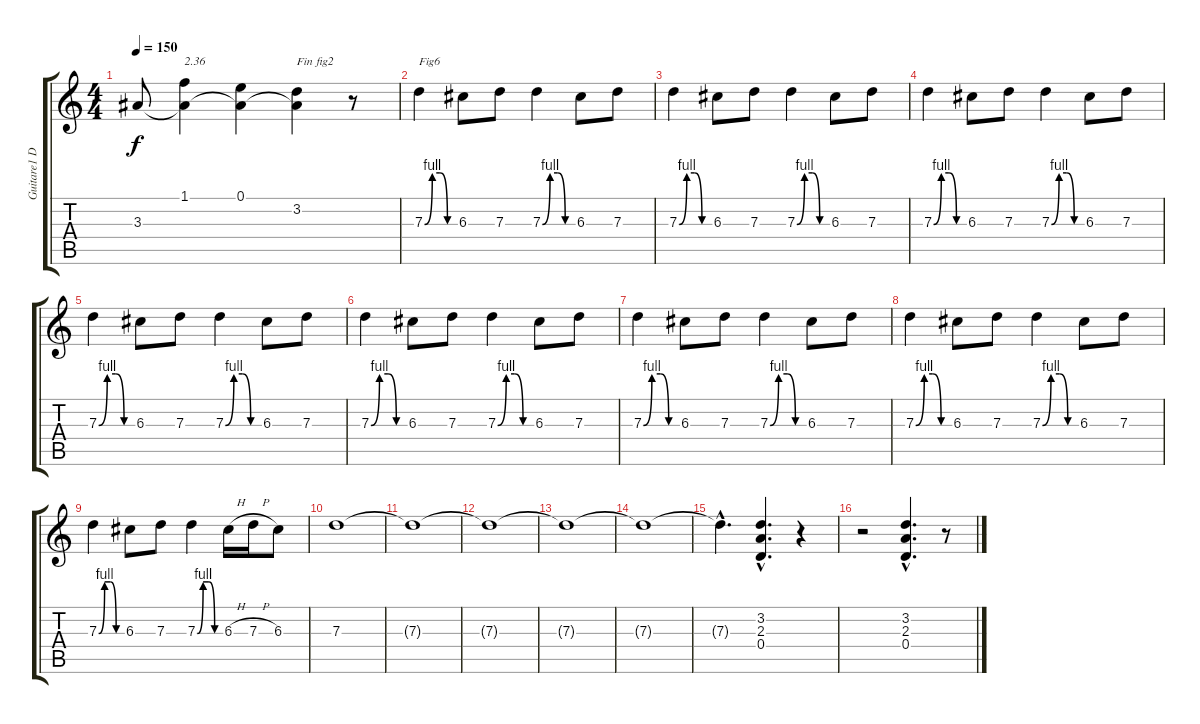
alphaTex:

\track ("Guitare1 Dr-D" "Guitare1 D") {instrument distortionguitar}
\staff {score tabs}
\tuning (E4 B3 G3 D3 A2 D2) {hide}
\ts (4 4)
\tempo 150
\clef g2
\ks c
3.3.8{dy f} (1.1 3.3{t}).4{txt "2.36"} (0.1 3.3{t}).4 (3.2 3.3{t}).4{txt "Fin fig2"} r.8 |
7.3{be (custom 0 0 15 4 30 4 45 0 60 0)}.4{txt "Fig6"} 6.3.8 7.3.8 7.3{be (custom 0 0 15 4 30 4 45 0 60 0)}.4 6.3.8 7.3.8 |
7.3{be (custom 0 0 15 4 30 4 45 0 60 0)}.4 6.3.8 7.3.8 7.3{be (custom 0 0 15 4 30 4 45 0 60 0)}.4 6.3.8 7.3.8 |
7.3{be (custom 0 0 15 4 30 4 45 0 60 0)}.4 6.3.8 7.3.8 7.3{be (custom 0 0 15 4 30 4 45 0 60 0)}.4 6.3.8 7.3.8 |
7.3{be (custom 0 0 15 4 30 4 45 0 60 0)}.4 6.3.8 7.3.8 7.3{be (custom 0 0 15 4 30 4 45 0 60 0)}.4 6.3.8 7.3.8 |
7.3{be (custom 0 0 15 4 30 4 45 0 60 0)}.4 6.3.8 7.3.8 7.3{be (custom 0 0 15 4 30 4 45 0 60 0)}.4 6.3.8 7.3.8 |
7.3{be (custom 0 0 15 4 30 4 45 0 60 0)}.4 6.3.8 7.3.8 7.3{be (custom 0 0 15 4 30 4 45 0 60 0)}.4 6.3.8 7.3.8 |
7.3{be (custom 0 0 15 4 30 4 45 0 60 0)}.4 6.3.8 7.3.8 7.3{be (custom 0 0 15 4 30 4 45 0 60 0)}.4 6.3.8 7.3.8 |
7.3{be (custom 0 0 15 4 30 4 45 0 60 0)}.4 6.3.8 7.3.8 7.3{be (custom 0 0 15 4 30 4 45 0 60 0)}.4 6.3{h}.16 7.3{h}.16 6.3.8 |
7.3.1 |
7.3{t}.1 |
7.3{t}.1 |
7.3{t}.1 |
7.3{t}.1 |
7.3{hac t}.4{d} (3.2{hac} 2.3{hac} 0.4{hac}).4{d} r.4 |
r.2 (3.2{hac} 2.3{hac} 0.4{hac}).4{d} r.8
